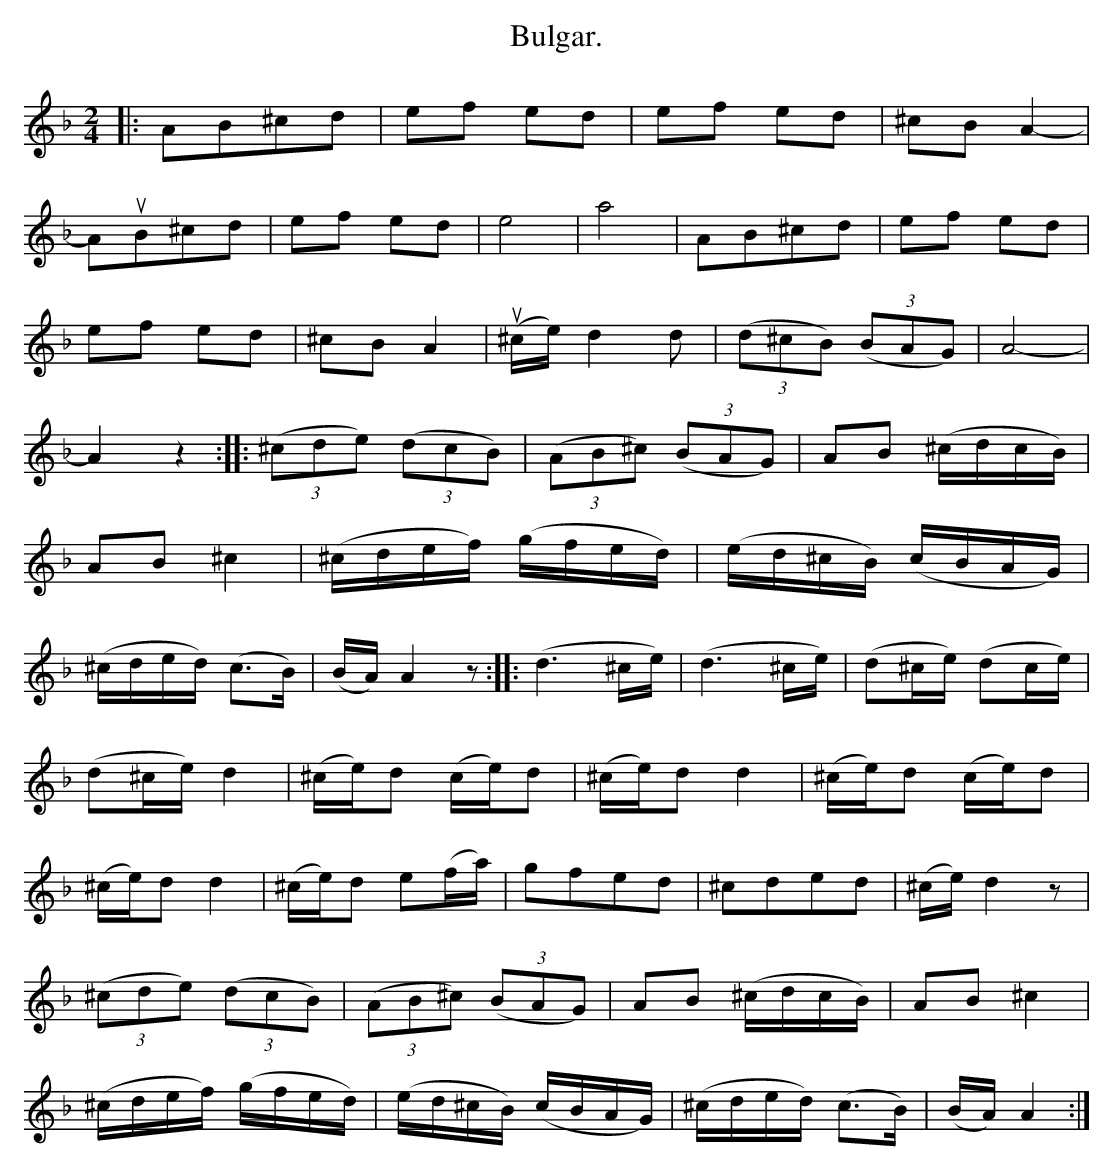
X:1
T:Bulgar.
L:1/8
M:2/4
K:Dmin
V:1 treble
V:1
|: AB^cd | ef ed | ef ed | ^cB A2- |$ AuB^cd | ef ed | e4 | a4 | AB^cd | ef ed |$ ef ed | ^cB A2 | %12
 (u^c/e/) d2 d | (3(d^cB) (3(BAG) | A4- |$ A2 z2 :: (3(^cde) (3(dcB) | (3(AB^c) (3(BAG) | %18
 AB (^c/d/c/B/) |$ AB ^c2 | (^c/d/e/f/) (g/f/e/d/) | (e/d/^c/B/) (c/B/A/G/) |$ (^c/d/e/d/) (c>B) | %23
 (B/A/) A2 z :: (d3 ^c/e/) | (d3 ^c/e/) | (d^c/e/) (dc/e/) |$ (d^c/e/) d2 | (^c/e/)d (c/e/)d | %29
 (^c/e/)d d2 | (^c/e/)d (c/e/)d |$ (^c/e/)d d2 | (^c/e/)d e(f/a/) | gfed | ^cded | (^c/e/) d2 z |$ %36
 (3(^cde) (3(dcB) | (3(AB^c) (3(BAG) | AB (^c/d/c/B/) | AB ^c2 |$ (^c/d/e/f/) (g/f/e/d/) | %41
 (e/d/^c/B/) (c/B/A/G/) | (^c/d/e/d/) (c>B) | (B/A/) A2 :| %44
